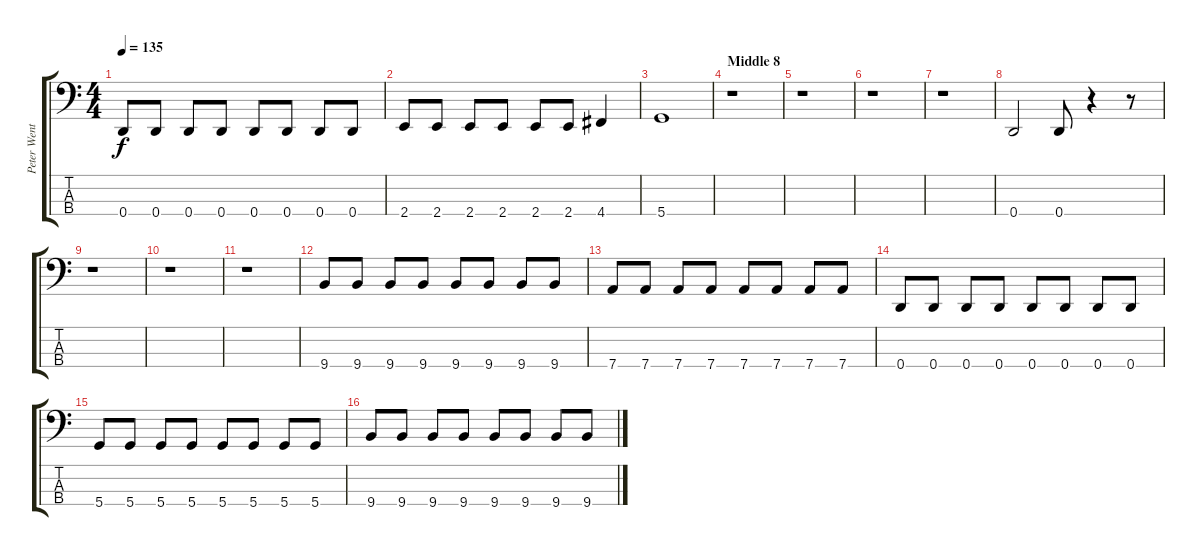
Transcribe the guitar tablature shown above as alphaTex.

\track ("Peter Wentz (Bass)" "Peter Went") {instrument electricbasspick}
\staff {score tabs}
\tuning (G2 D2 A1 D1) {hide}
\ts (4 4)
\tempo 135
\clef f4
\ks c
0.4.8{dy f} 0.4.8 0.4.8 0.4.8 0.4.8 0.4.8 0.4.8 0.4.8 |
2.4.8 2.4.8 2.4.8 2.4.8 2.4.8 2.4.8 4.4.4 |
5.4.1 |
\section ("" "Middle 8")
r.1 |
r.1 |
r.1 |
r.1 |
0.4.2 0.4.8 r.4 r.8 |
r.1 |
r.1 |
r.1 |
9.4.8 9.4.8 9.4.8 9.4.8 9.4.8 9.4.8 9.4.8 9.4.8 |
7.4.8 7.4.8 7.4.8 7.4.8 7.4.8 7.4.8 7.4.8 7.4.8 |
0.4.8 0.4.8 0.4.8 0.4.8 0.4.8 0.4.8 0.4.8 0.4.8 |
5.4.8 5.4.8 5.4.8 5.4.8 5.4.8 5.4.8 5.4.8 5.4.8 |
9.4.8 9.4.8 9.4.8 9.4.8 9.4.8 9.4.8 9.4.8 9.4.8
